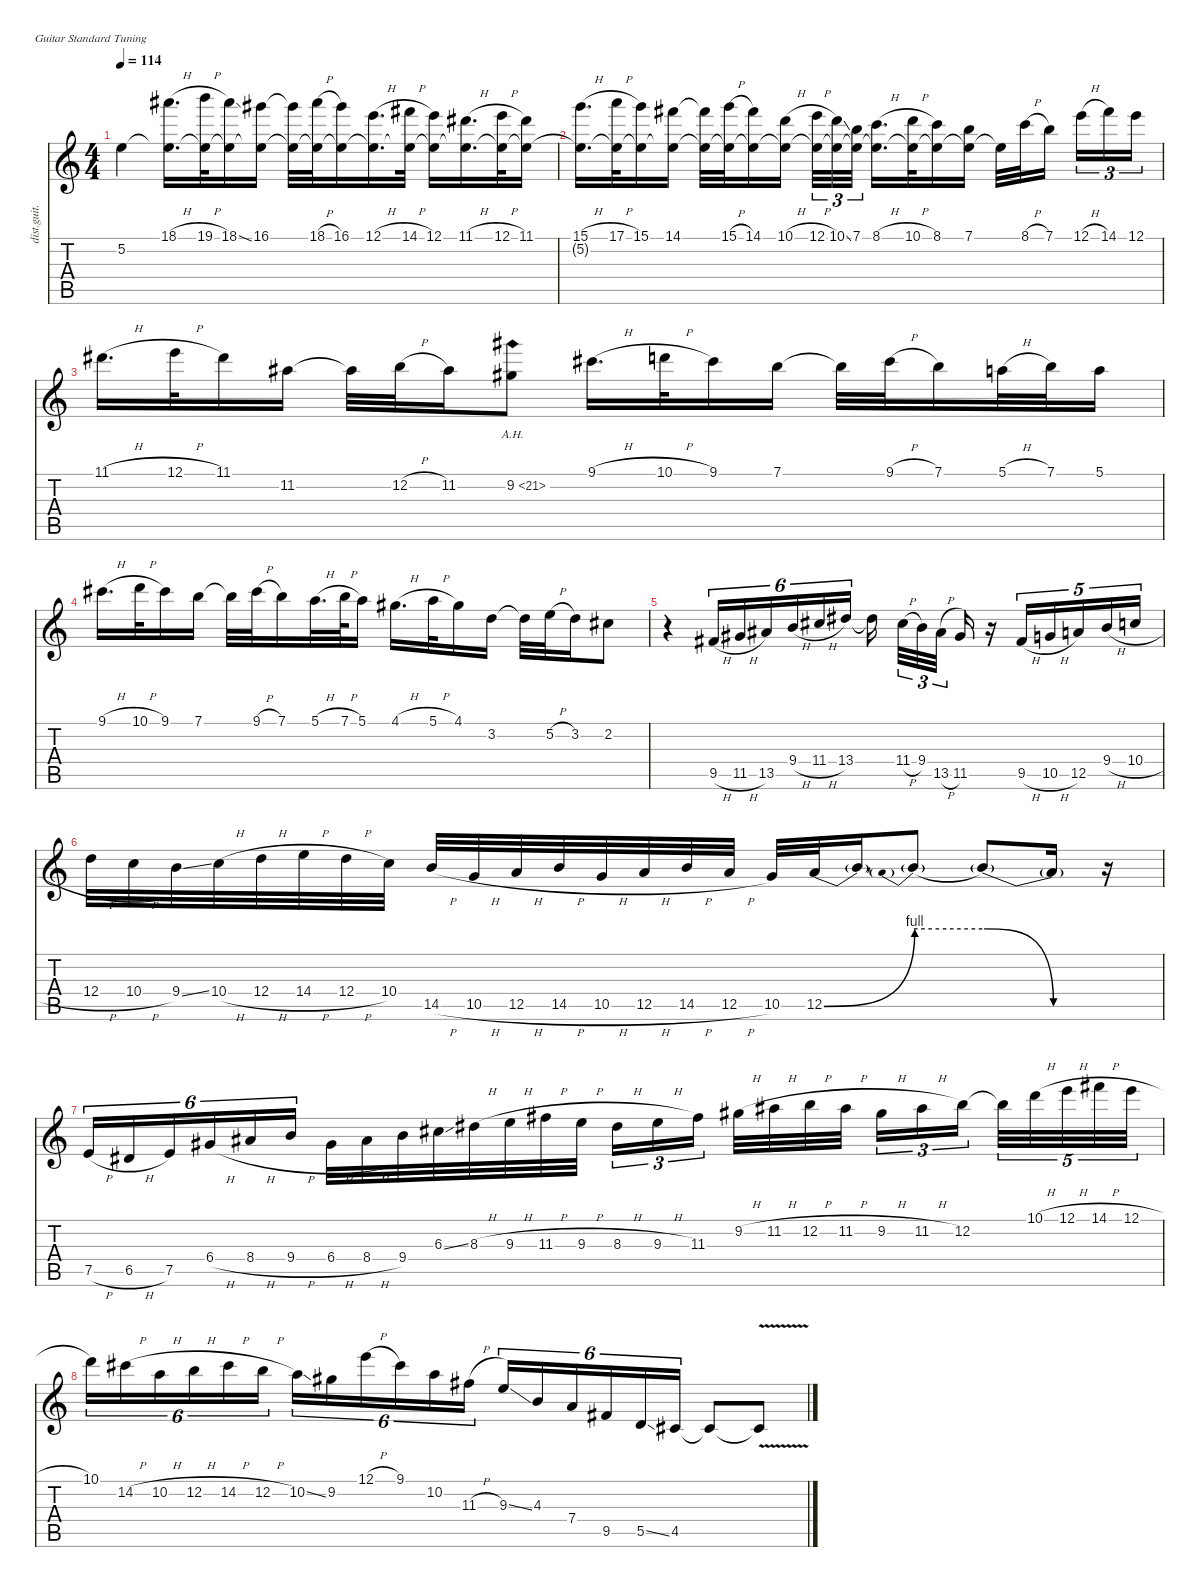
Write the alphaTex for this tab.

\defaultSystemsLayout 4
\hideDynamics
\bracketExtendMode nobrackets
\otherSystemsTrackNameOrientation horizontal
\track ("Lead Guitar" "dist.guit.") {instrument distortionguitar}
\staff {score tabs}
\tuning (E4 B3 G3 D3 A2 E2)
\ts (4 4)
\tempo 114
\clef g2
\ks c
5.2{t}.4{dy mf beam Down} (18.1{h acc #} 5.2{t}).16{d dy f beam Down} (19.1{h} 5.2{t}).32{beam Down} (18.1{ss acc #} 5.2{t}).16{beam Down} (16.1{acc #} 5.2{t}).16{beam Down} (16.1{t acc #} 5.2{t}).32{beam Down} (18.1{h acc #} 5.2{t}).32{beam Down} (16.1{acc #} 5.2{t}).16{beam Down} (12.1{h} 5.2{t}).16{d beam Down} (14.1{h acc #} 5.2{t}).32{beam Down} (12.1 5.2{t}).16{beam Down} (11.1{h acc #} 5.2{t}).16{d beam Down} (12.1{h} 5.2{t}).32{beam Down} (11.1{acc #} 5.2{t}).16{beam Down} |
(15.1{h} 5.2{t}).16{d beam Down} (17.1{h} 5.2{t}).32{beam Down} (15.1 5.2{t}).16{beam Down} (14.1{acc #} 5.2{t}).16{beam Down} (14.1{t acc #} 5.2{t}).32{beam Down} (15.1{h} 5.2{t}).32{beam Down} (14.1{acc #} 5.2{t}).16{beam Down} (10.1{h} 5.2{t}).16{beam Down} (12.1{h} 5.2{t}).32{tu (3 2) beam Down} (10.1{ss} 5.2{t}).32{tu (3 2) beam Down} (7.1 5.2{t}).32{tu (3 2) beam Down} (8.1{h} 5.2{t}).16{d beam Down} (10.1{h} 5.2{t}).32{beam Down} (8.1 5.2{t}).16{beam Down} (7.1 5.2{t}).16{beam Down} 5.2{t}.32{beam Down} 8.1{h}.32{beam Down} 7.1.16{beam Down} 12.1{h}.16{tu (3 2) beam Down} 14.1{acc #}.16{tu (3 2) beam Down} 12.1.16{tu (3 2) beam Down} |
11.1{h acc #}.16{d beam Down} 12.1{h}.32{beam Down} 11.1{acc #}.16{beam Down} 11.2{acc #}.16{beam Down} 11.2{t acc #}.32{beam Down} 12.2{h}.32{beam Down} 11.2{acc #}.16{beam Down} 9.2{ah 12 acc #}.8{beam Down} 9.1{h acc #}.16{d beam Down} 10.1{h}.32{beam Down} 9.1{acc #}.16{beam Down} 7.1.16{beam Down} 7.1{t}.32{beam Down} 9.1{h acc #}.32{beam Down} 7.1.16{beam Down} 5.1{h}.32{beam Down} 7.1.32{beam Down} 5.1.16{beam Down} |
9.1{h acc #}.16{d beam Down} 10.1{h}.32{beam Down} 9.1{acc #}.16{beam Down} 7.1.16{beam Down} 7.1{t}.32{beam Down} 9.1{h acc #}.32{beam Down} 7.1.16{beam Down} 5.1{h}.32{d beam Down} 7.1{h}.64{beam Down} 5.1.16{beam Down} 4.1{h acc #}.16{d beam Down} 5.1{h}.32{beam Down} 4.1{acc #}.16{beam Down} 3.2.16{beam Down} 3.2{t}.32{beam Down} 5.2{h}.32{beam Down} 3.2.16{beam Down} 2.2{acc #}.8{beam Down} |
r.4{beam Down} 9.5{h acc #}.16{tu (6 4) beam Up} 11.5{h acc #}.16{tu (6 4) beam Up} 13.5{acc #}.16{tu (6 4) beam Up} 9.4{h}.16{tu (6 4) beam Up} 11.4{h acc #}.16{tu (6 4) beam Up} 13.4{acc #}.16{tu (6 4) beam Up} 13.4{t acc #}.16{beam Down} 11.4{h acc #}.32{tu (3 2) beam Down} 9.4.32{tu (3 2) beam Down} 13.5{h acc #}.32{tu (3 2) beam Down} 11.5{acc #}.16{beam Up} r.16{beam Up} 9.5{h acc #}.16{tu (5 4) beam Up} 10.5{h}.16{tu (5 4) beam Up} 12.5.16{tu (5 4) beam Up} 9.4{h}.16{tu (5 4) beam Up} 10.4{h}.16{tu (5 4) beam Up} |
12.4{h}.32{beam Down} 10.4{h}.32{beam Down} 9.4{ss}.32{beam Down} 10.4{h}.32{beam Down} 12.4{h}.32{beam Down} 14.4{h}.32{beam Down} 12.4{h}.32{beam Down} 10.4.32{beam Down} 14.5{h}.32{beam Up} 10.5{h}.32{beam Up} 12.5{h}.32{beam Up} 14.5{h}.32{beam Up} 10.5{h}.32{beam Up} 12.5{h}.32{beam Up} 14.5{h}.32{beam Up} 12.5{h}.32{beam Up} 10.5.32{beam Up} 12.5{be (bend 0 0 60 4)}.32{beam Up} 12.5{t}.16{beam Up} 12.5{be (prebend 0 4 60 4) t}.8{beam Up} 12.5{be (release 0 4 60 0) t}.8{beam Up} 12.5{be (hold 0 0 60 0) t}.16{beam Up} r.16{beam Up} |
7.5{h}.16{tu (6 4) beam Up} 6.5{h acc #}.16{tu (6 4) beam Up} 7.5.16{tu (6 4) beam Up} 6.4{h acc #}.16{tu (6 4) beam Up} 8.4{h acc #}.16{tu (6 4) beam Up} 9.4{h}.16{tu (6 4) beam Up} 6.4{h acc #}.32{beam Down} 8.4{h acc #}.32{beam Down} 9.4.32{beam Down} 6.3{ss acc #}.32{beam Down} 8.3{h acc #}.32{beam Down} 9.3{h}.32{beam Down} 11.3{h acc #}.32{beam Down} 9.3{h}.32{beam Down} 8.3{h acc #}.16{tu (3 2) beam Down} 9.3{h}.16{tu (3 2) beam Down} 11.3{acc #}.16{tu (3 2) beam Down} 9.2{h acc #}.32{beam Down} 11.2{h acc #}.32{beam Down} 12.2{h}.32{beam Down} 11.2{h acc #}.32{beam Down} 9.2{h acc #}.16{tu (3 2) beam Down} 11.2{h acc #}.16{tu (3 2) beam Down} 12.2.16{tu (3 2) beam Down} 12.2{t}.32{tu (5 4) beam Down} 10.1{h}.32{tu (5 4) beam Down} 12.1{h}.32{tu (5 4) beam Down} 14.1{h acc #}.32{tu (5 4) beam Down} 12.1{h}.32{tu (5 4) beam Down} |
10.1.16{tu (6 4) beam Down} 14.2{h acc #}.16{tu (6 4) beam Down} 10.2{h}.16{tu (6 4) beam Down} 12.2{h}.16{tu (6 4) beam Down} 14.2{h acc #}.16{tu (6 4) beam Down} 12.2{h}.16{tu (6 4) beam Down} 10.2{ss}.16{tu (6 4) beam Down} 9.2{acc #}.16{tu (6 4) beam Down} 12.1{h}.16{tu (6 4) beam Down} 9.1{acc #}.16{tu (6 4) beam Down} 10.2.16{tu (6 4) beam Down} 11.3{h acc #}.16{tu (6 4) beam Down} 9.3{ss}.16{tu (6 4) beam Up} 4.3.16{tu (6 4) beam Up} 7.4.16{tu (6 4) beam Up} 9.5{acc #}.16{tu (6 4) beam Up} 5.5{ss}.16{tu (6 4) beam Up} 4.5{acc #}.16{tu (6 4) beam Up} 4.5{t acc #}.8{beam Up} 4.5{v t acc #}.8{beam Up}
